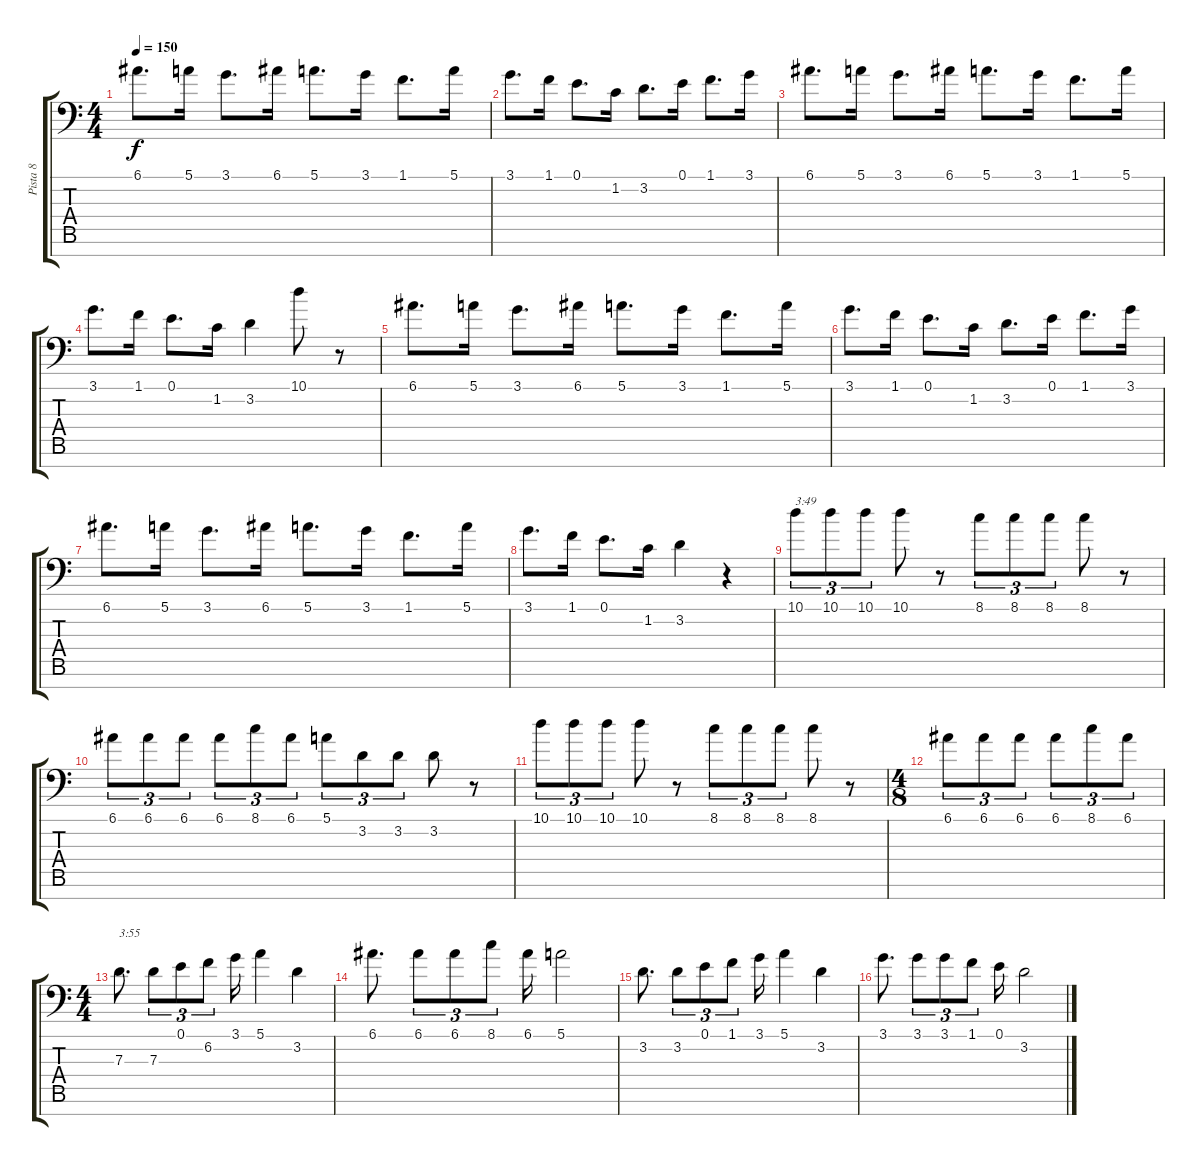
\track ("Pista 8" "Pista 8") {instrument violin}
\staff {score tabs}
\tuning (E4 B3 G3 D3 A2 E2 C-1) {hide}
\ts (4 4)
\tempo 150
\clef f4
\ks c
6.1.8{d dy f} 5.1.16 3.1.8{d} 6.1.16 5.1.8{d} 3.1.16 1.1.8{d} 5.1.16 |
3.1.8{d} 1.1.16 0.1.8{d} 1.2.16 3.2.8{d} 0.1.16 1.1.8{d} 3.1.16 |
6.1.8{d} 5.1.16 3.1.8{d} 6.1.16 5.1.8{d} 3.1.16 1.1.8{d} 5.1.16 |
3.1.8{d} 1.1.16 0.1.8{d} 1.2.16 3.2.4 10.1.8 r.8 |
6.1.8{d} 5.1.16 3.1.8{d} 6.1.16 5.1.8{d} 3.1.16 1.1.8{d} 5.1.16 |
3.1.8{d} 1.1.16 0.1.8{d} 1.2.16 3.2.8{d} 0.1.16 1.1.8{d} 3.1.16 |
6.1.8{d} 5.1.16 3.1.8{d} 6.1.16 5.1.8{d} 3.1.16 1.1.8{d} 5.1.16 |
3.1.8{d} 1.1.16 0.1.8{d} 1.2.16 3.2.4 r.4 |
10.1.8{tu (3 2) txt "3:49"} 10.1.8{tu (3 2)} 10.1.8{tu (3 2)} 10.1.8 r.8 8.1.8{tu (3 2)} 8.1.8{tu (3 2)} 8.1.8{tu (3 2)} 8.1.8 r.8 |
6.1.8{tu (3 2)} 6.1.8{tu (3 2)} 6.1.8{tu (3 2)} 6.1.8{tu (3 2)} 8.1.8{tu (3 2)} 6.1.8{tu (3 2)} 5.1.8{tu (3 2)} 3.2.8{tu (3 2)} 3.2.8{tu (3 2)} 3.2.8 r.8 |
10.1.8{tu (3 2)} 10.1.8{tu (3 2)} 10.1.8{tu (3 2)} 10.1.8 r.8 8.1.8{tu (3 2)} 8.1.8{tu (3 2)} 8.1.8{tu (3 2)} 8.1.8 r.8 |
\ts (4 8)
6.1.8{tu (3 2)} 6.1.8{tu (3 2)} 6.1.8{tu (3 2)} 6.1.8{tu (3 2)} 8.1.8{tu (3 2)} 6.1.8{tu (3 2)} |
\ts (4 4)
7.3.8{d txt "3:55"} 7.3.8{tu (3 2)} 0.1.8{tu (3 2)} 6.2.8{tu (3 2)} 3.1.16 5.1.4 3.2.4 |
6.1.8{d} 6.1.8{tu (3 2)} 6.1.8{tu (3 2)} 8.1.8{tu (3 2)} 6.1.16 5.1.2 |
3.2.8{d} 3.2.8{tu (3 2)} 0.1.8{tu (3 2)} 1.1.8{tu (3 2)} 3.1.16 5.1.4 3.2.4 |
3.1.8{d} 3.1.8{tu (3 2)} 3.1.8{tu (3 2)} 1.1.8{tu (3 2)} 0.1.16 3.2.2
